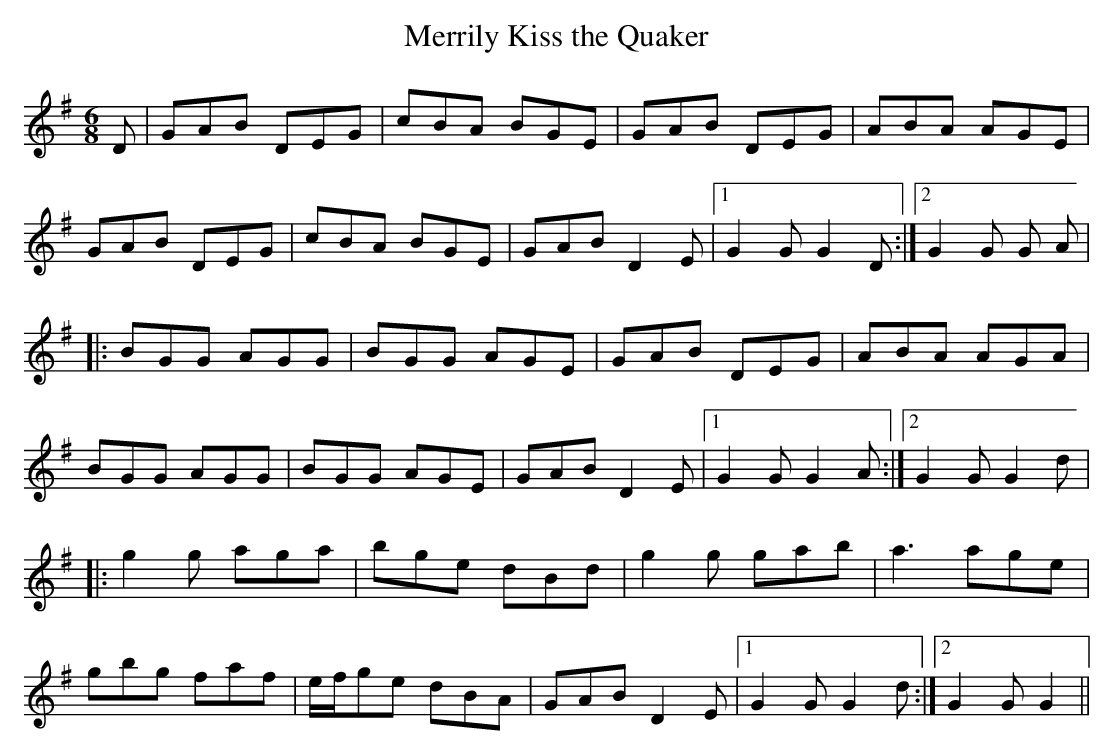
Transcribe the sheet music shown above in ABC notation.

X:1
T:Merrily Kiss the Quaker
M:6/8
K:G
L:1/8
D| GAB DEG|cBA BGE|GAB DEG|ABA AGE|
GAB DEG|cBA BGE|GAB D2 E|1 G2 G G2 D :|2 G2 G G A |
|:BGG AGG|BGG AGE|GAB DEG|ABA AGA|
BGG AGG|BGG AGE|GAB D2 E|1 G2 G G2 A :|2G2 G G2 d |
|:g2 g aga|bge dBd|g2 g gab|a3 age|
gbg faf|e/f/ge dBA|GAB D2 E|1 G2 G G2 d:|2 G2 G G2 ||
